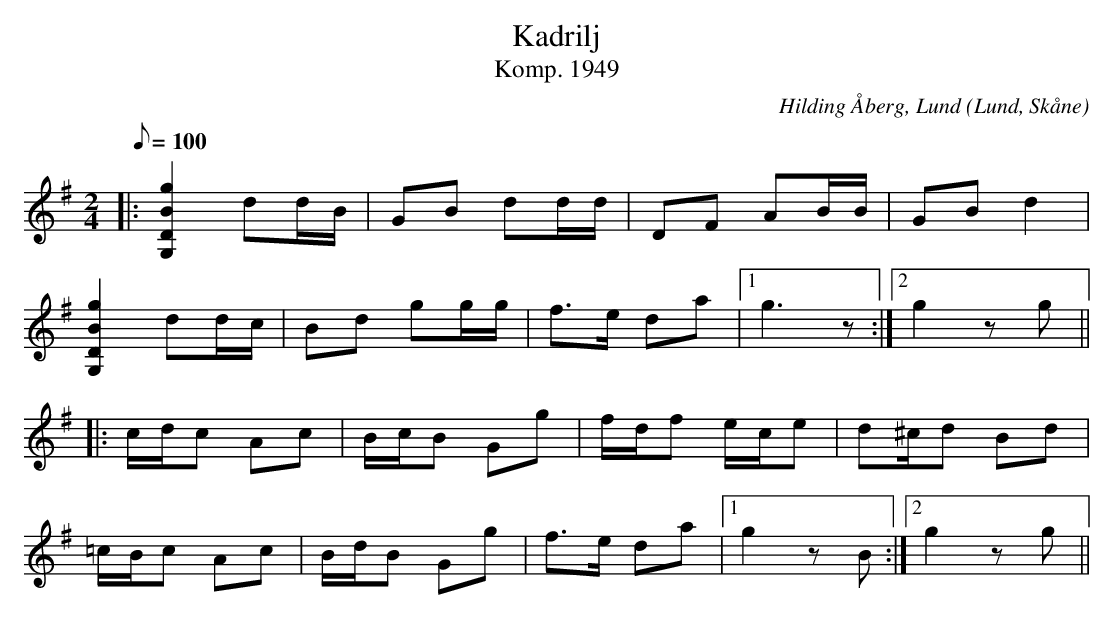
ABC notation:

X:1
T:Kadrilj
T:Komp. 1949
C:Hilding Åberg, Lund
O:Lund, Skåne
M:2/4
L:1/9
Q:1/8=100
V:1 clef=G
K:G
|: [G,2D2B2g2] dd/B/ | GB dd/d/ | DF AB/B/ | GB d2 |
[G,2D2B2g2] dd/c/ | Bd gg/g/ | f>e da |1 g3 z :|2 g2 zg ||
|: c/d/c Ac | B/c/B Gg | f/d/f e/c/e | d^c/d Bd |
=c/B/c Ac | B/d/B Gg | f>e da |1 g2 zB :|2 g2 zg ||
